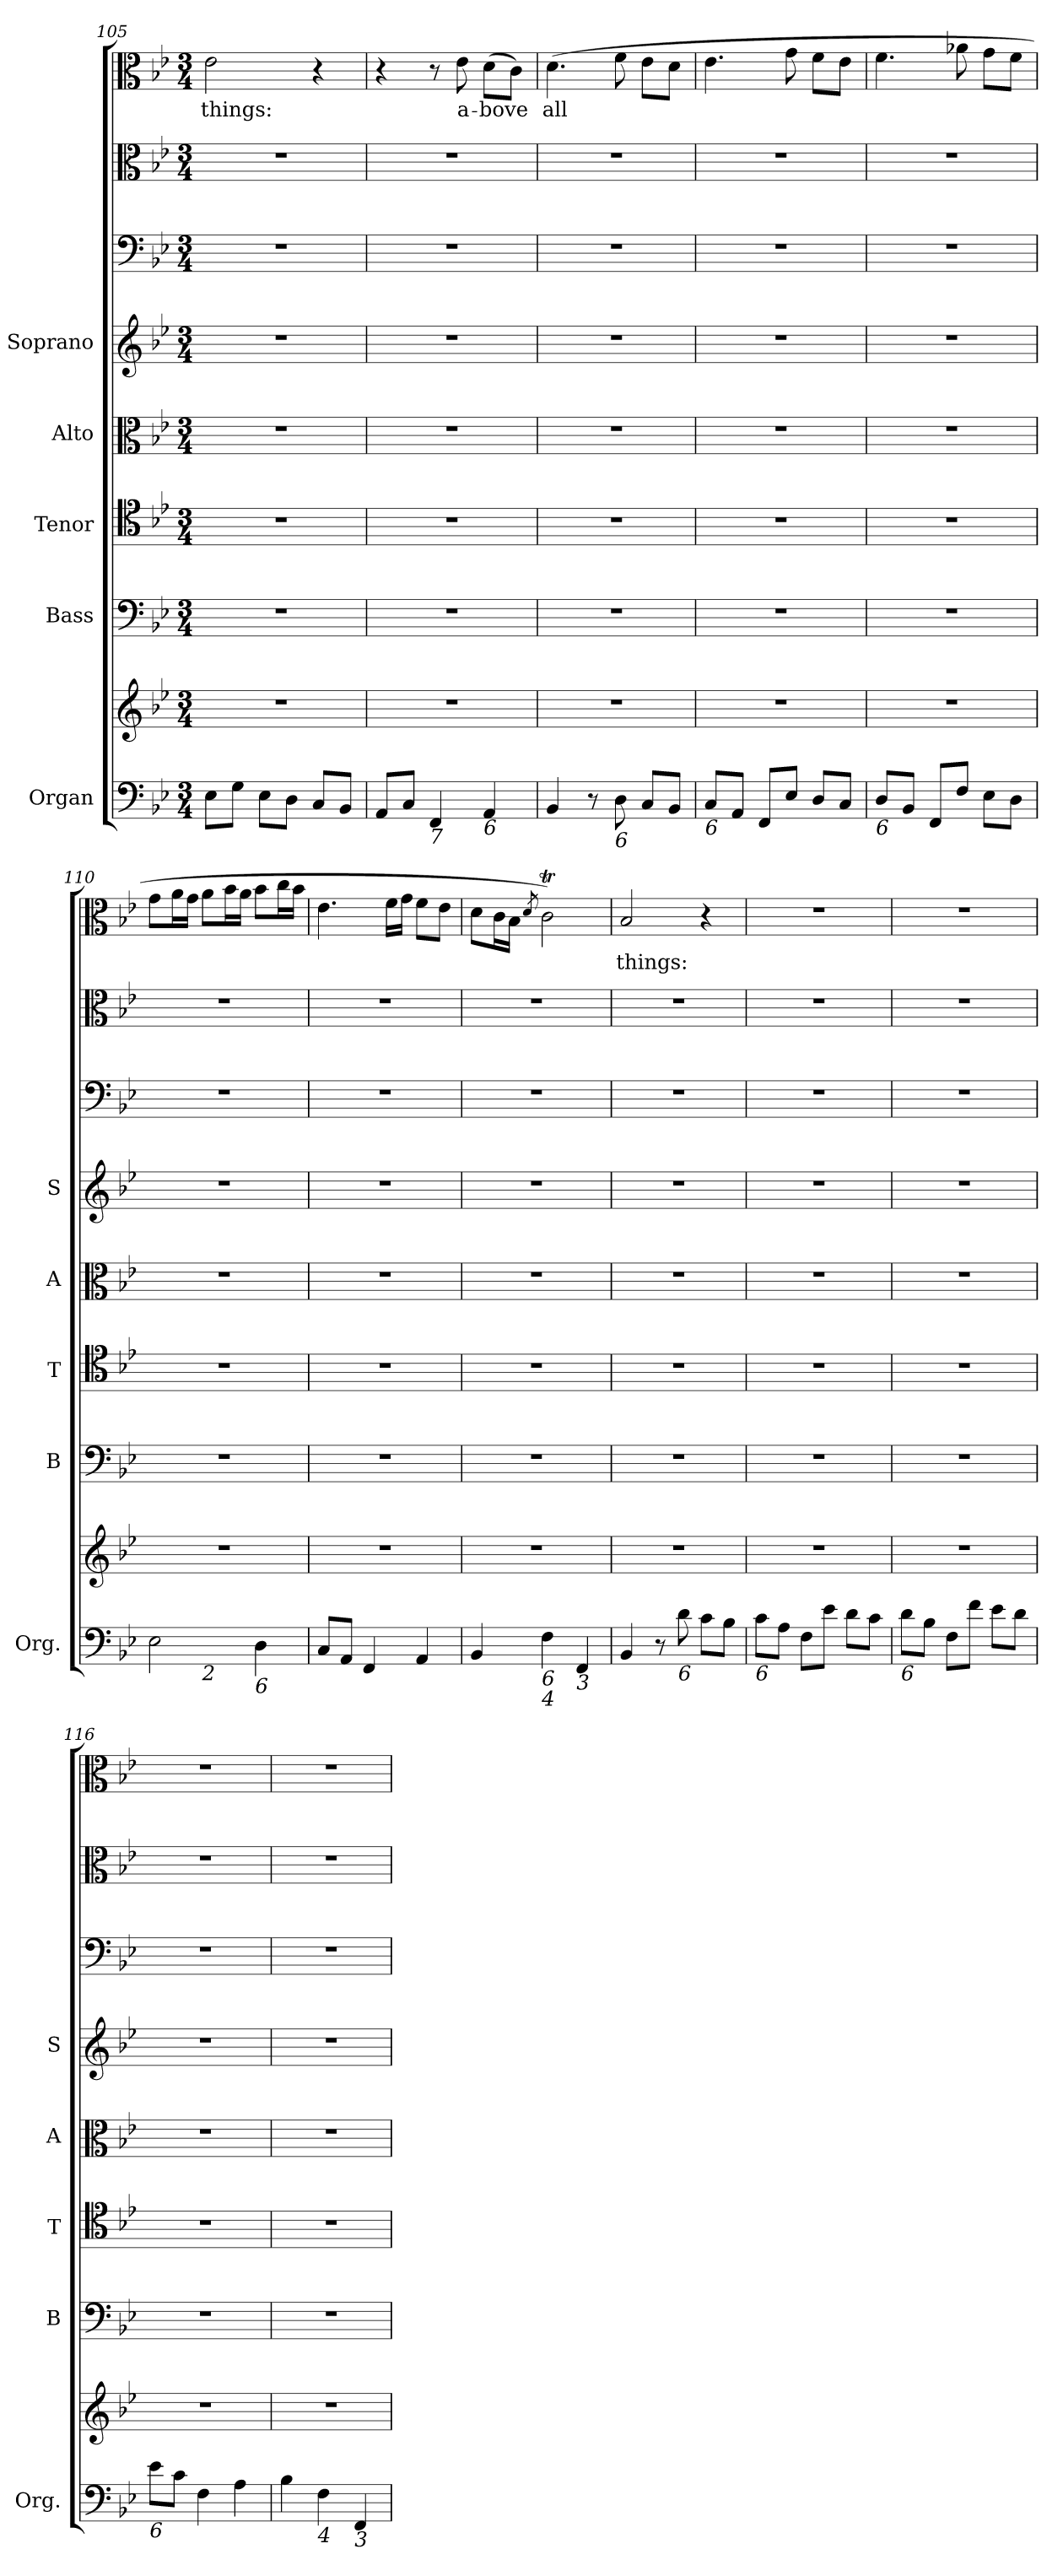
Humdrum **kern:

**kern	**kern	**kern	**kern	**kern	**kern	**kern	**kern	**kern	**text
*part8	*part8	*part7	*part6	*part5	*part4	*part3	*part2	*part1	*part1
*staff9	*staff8	*staff7	*staff6	*staff5	*staff4	*staff3	*staff2	*staff1	*staff1
*I"Organ	*	*I"Bass	*I"Tenor	*I"Alto	*I"Soprano	*	*	*	*
*I'Org.	*	*I'B	*I'T	*I'A	*I'S	*	*	*	*
*clefF4	*clefG2	*clefF4	*clefC4	*clefC3	*clefG2	*clefF4	*clefC3	*clefC3	*
*k[b-e-]	*k[b-e-]	*k[b-e-]	*k[b-e-]	*k[b-e-]	*k[b-e-]	*k[b-e-]	*k[b-e-]	*k[b-e-]	*
*B-:	*B-:	*B-:	*B-:	*B-:	*B-:	*B-:	*B-:	*B-:	*
*M3/4	*M3/4	*M3/4	*M3/4	*M3/4	*M3/4	*M3/4	*M3/4	*M3/4	*
=105	=105	=105	=105	=105	=105	=105	=105	=105	=105
!	!	!	!	!	!	!	!	!	!LO:LY:b
8E-\L	2.r	2.r	2.r	2.r	2.r	2.r	2.r	2e-\	things:
8G\J	.	.	.	.	.	.	.	.	.
8E-\L	.	.	.	.	.	.	.	.	.
8D\J	.	.	.	.	.	.	.	.	.
8C/L	.	.	.	.	.	.	.	4r	.
8BB-/J	.	.	.	.	.	.	.	.	.
=106	=106	=106	=106	=106	=106	=106	=106	=106	=106
8AA/L	2.r	2.r	2.r	2.r	2.r	2.r	2.r	4r	.
8C/J	.	.	.	.	.	.	.	.	.
!LO:TX:b:i:t=7	!	!	!	!	!	!	!	!	!
4FF/	.	.	.	.	.	.	.	8r	.
!	!	!	!	!	!	!	!	!	!LO:LY:b
.	.	.	.	.	.	.	.	8e-\	a-
!LO:TX:b:i:t=6	!	!	!	!	!	!	!	!	!
!	!	!	!	!	!	!	!	!	!LO:LY:b
4AA/	.	.	.	.	.	.	.	(>8d\L	-bove
.	.	.	.	.	.	.	.	8c\J)	.
!!LO:PB:g=z
=107	=107	=107	=107	=107	=107	=107	=107	=107	=107
!	!	!	!	!	!	!	!	!	!LO:LY:b
4BB-/	2.r	2.r	2.r	2.r	2.r	2.r	2.r	(>4.d\	all
8r	.	.	.	.	.	.	.	.	.
!LO:TX:b:i:t=6	!	!	!	!	!	!	!	!	!
8D\	.	.	.	.	.	.	.	8f\	.
8C/L	.	.	.	.	.	.	.	8e-\L	.
8BB-/J	.	.	.	.	.	.	.	8d\J	.
=108	=108	=108	=108	=108	=108	=108	=108	=108	=108
!LO:TX:b:i:t=6	!	!	!	!	!	!	!	!	!
8C/L	2.r	2.r	2.r	2.r	2.r	2.r	2.r	4.e-\	.
8AA/J	.	.	.	.	.	.	.	.	.
8FF/L	.	.	.	.	.	.	.	.	.
8E-/J	.	.	.	.	.	.	.	8g\	.
8D/L	.	.	.	.	.	.	.	8f\L	.
8C/J	.	.	.	.	.	.	.	8e-\J	.
=109	=109	=109	=109	=109	=109	=109	=109	=109	=109
!LO:TX:b:i:t=6	!	!	!	!	!	!	!	!	!
8D/L	2.r	2.r	2.r	2.r	2.r	2.r	2.r	4.f\	.
8BB-/J	.	.	.	.	.	.	.	.	.
8FF/L	.	.	.	.	.	.	.	.	.
8F/J	.	.	.	.	.	.	.	8a-X\	.
8E-\L	.	.	.	.	.	.	.	8g\L	.
8D\J	.	.	.	.	.	.	.	8f\J	.
=110	=110	=110	=110	=110	=110	=110	=110	=110	=110
!LO:TX:b:i:t=5	!	!	!	!	!	!	!	!	!
*^	*	*	*	*	*	*	*	*	*
2E-\	4ryy	2.r	2.r	2.r	2.r	2.r	2.r	2.r	8g\L	.
.	.	.	.	.	.	.	.	.	16a\L	.
.	.	.	.	.	.	.	.	.	16g\JJ	.
!	!LO:TX:b:i:t=2	!	!	!	!	!	!	!	!	!
.	2ryy	.	.	.	.	.	.	.	8a\L	.
.	.	.	.	.	.	.	.	.	16b-\L	.
.	.	.	.	.	.	.	.	.	16a\JJ	.
!LO:TX:b:i:t=6	!	!	!	!	!	!	!	!	!	!
4D\	.	.	.	.	.	.	.	.	8b-\L	.
.	.	.	.	.	.	.	.	.	16cc\L	.
.	.	.	.	.	.	.	.	.	16b-\JJ	.
=111	=111	=111	=111	=111	=111	=111	=111	=111	=111	=111
!LO:TX:b:i:t=6	!	!	!	!	!	!	!	!	!	!
*v	*v	*	*	*	*	*	*	*	*	*
8C/L	2.r	2.r	2.r	2.r	2.r	2.r	2.r	4.e-\	.
8AA/J	.	.	.	.	.	.	.	.	.
4FF/	.	.	.	.	.	.	.	.	.
.	.	.	.	.	.	.	.	16f\LL	.
.	.	.	.	.	.	.	.	16g\JJ	.
4AA/	.	.	.	.	.	.	.	8f\L	.
.	.	.	.	.	.	.	.	8e-\J	.
!!LO:LB:g=z
=112	=112	=112	=112	=112	=112	=112	=112	=112	=112
4BB-/	2.r	2.r	2.r	2.r	2.r	2.r	2.r	8d\L	.
.	.	.	.	.	.	.	.	16c\L	.
.	.	.	.	.	.	.	.	16B-\JJ	.
.	.	.	.	.	.	.	.	8qd/	.
!LO:TX:b:i:t=6	!	!	!	!	!	!	!	!	!
!LO:TX:b:i:t=4	!	!	!	!	!	!	!	!	!
4F\	.	.	.	.	.	.	.	2cT\)	.
!LO:TX:b:i:t=3	!	!	!	!	!	!	!	!	!
4FF/	.	.	.	.	.	.	.	.	.
=113	=113	=113	=113	=113	=113	=113	=113	=113	=113
!	!	!	!	!	!	!	!	!	!LO:LY:b
4BB-/	2.r	2.r	2.r	2.r	2.r	2.r	2.r	2B-/	things:
8r	.	.	.	.	.	.	.	.	.
!LO:TX:b:i:t=6	!	!	!	!	!	!	!	!	!
8d\	.	.	.	.	.	.	.	.	.
8c\L	.	.	.	.	.	.	.	4r	.
8B-\J	.	.	.	.	.	.	.	.	.
=114	=114	=114	=114	=114	=114	=114	=114	=114	=114
!LO:TX:b:i:t=6	!	!	!	!	!	!	!	!	!
8c\L	2.r	2.r	2.r	2.r	2.r	2.r	2.r	2.r	.
8A\J	.	.	.	.	.	.	.	.	.
8F\L	.	.	.	.	.	.	.	.	.
8e-\J	.	.	.	.	.	.	.	.	.
8d\L	.	.	.	.	.	.	.	.	.
8c\J	.	.	.	.	.	.	.	.	.
=115	=115	=115	=115	=115	=115	=115	=115	=115	=115
!LO:TX:b:i:t=6	!	!	!	!	!	!	!	!	!
8d\L	2.r	2.r	2.r	2.r	2.r	2.r	2.r	2.r	.
8B-\J	.	.	.	.	.	.	.	.	.
8F\L	.	.	.	.	.	.	.	.	.
8f\J	.	.	.	.	.	.	.	.	.
8e-\L	.	.	.	.	.	.	.	.	.
8d\J	.	.	.	.	.	.	.	.	.
=116	=116	=116	=116	=116	=116	=116	=116	=116	=116
!LO:TX:b:i:t=6	!	!	!	!	!	!	!	!	!
8e-\L	2.r	2.r	2.r	2.r	2.r	2.r	2.r	2.r	.
8c\J	.	.	.	.	.	.	.	.	.
4F\	.	.	.	.	.	.	.	.	.
4A\	.	.	.	.	.	.	.	.	.
=117	=117	=117	=117	=117	=117	=117	=117	=117	=117
4B-\	2.r	2.r	2.r	2.r	2.r	2.r	2.r	2.r	.
!LO:TX:b:i:t=4	!	!	!	!	!	!	!	!	!
4F\	.	.	.	.	.	.	.	.	.
!LO:TX:b:i:t=3	!	!	!	!	!	!	!	!	!
4FF/	.	.	.	.	.	.	.	.	.
=	=	=	=	=	=	=	=	=	=
*-	*-	*-	*-	*-	*-	*-	*-	*-	*-
